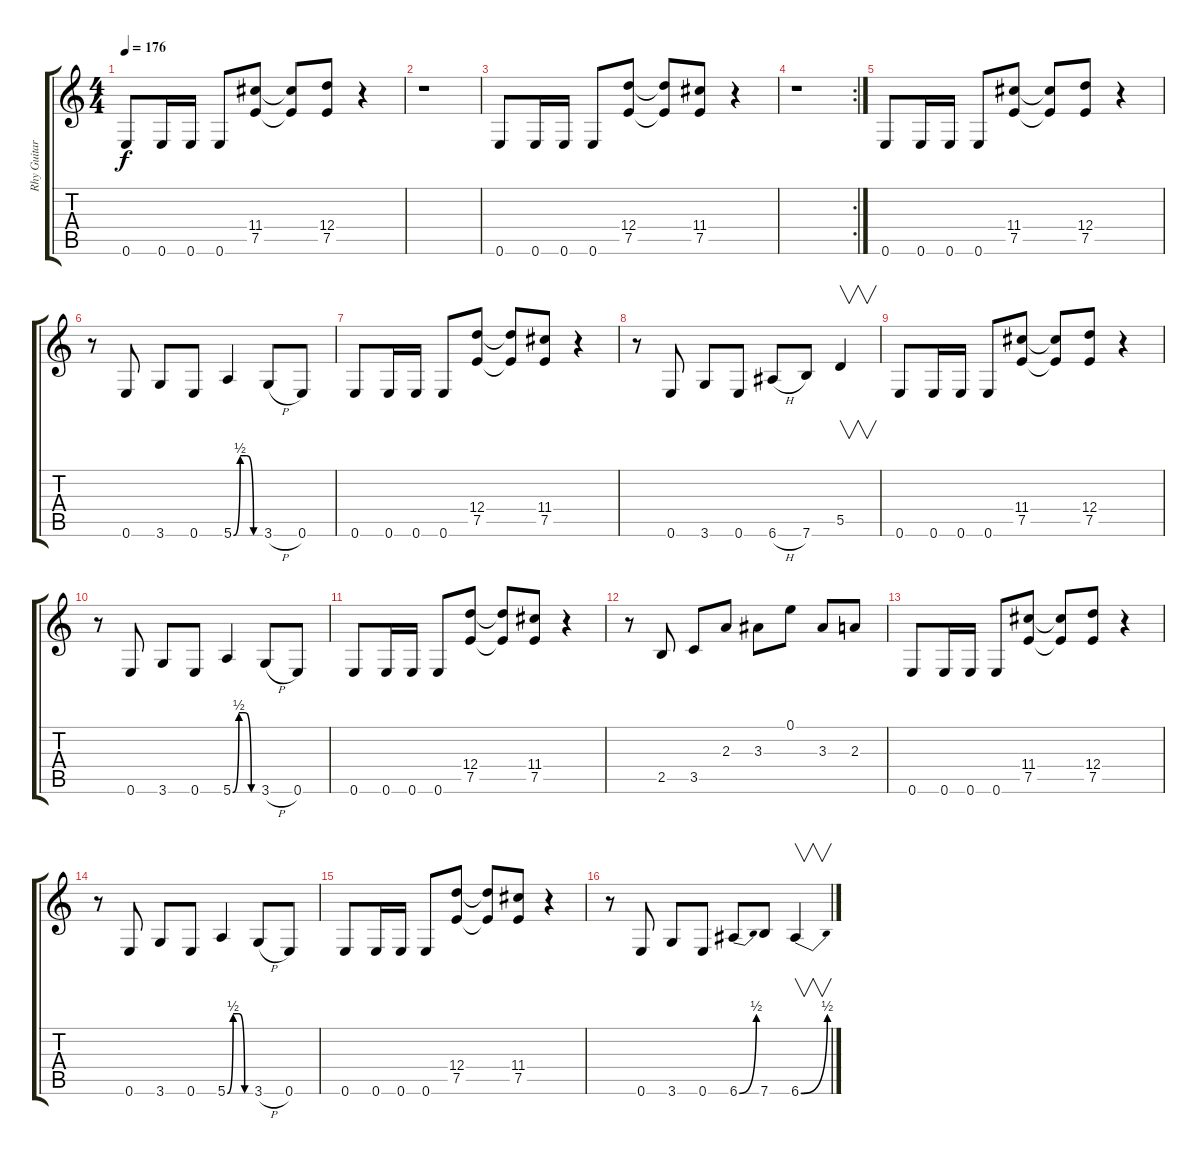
\track ("Rhy Guitar" "Rhy Guitar") {instrument overdrivenguitar}
\staff {score tabs}
\tuning (E4 B3 G3 D3 A2 E2) {hide}
\ts (4 4)
\tempo 176
\clef g2
\ks c
0.6.8{dy f instrument overdrivenguitar} 0.6.16 0.6.16 0.6.8 (11.4 7.5).8 (11.4{t} 7.5{t}).8 (12.4 7.5).8 r.4 |
r.1 |
0.6.8 0.6.16 0.6.16 0.6.8 (12.4 7.5).8 (12.4{t} 7.5{t}).8 (11.4 7.5).8 r.4 |
\rc 2
r.1 |
0.6.8 0.6.16 0.6.16 0.6.8 (11.4 7.5).8 (11.4{t} 7.5{t}).8 (12.4 7.5).8 r.4 |
r.8 0.6.8 3.6.8 0.6.8 5.6{be (custom 0 0 15 2 30 2 45 0 60 0)}.4 3.6{h}.8 0.6.8 |
0.6.8 0.6.16 0.6.16 0.6.8 (12.4 7.5).8 (12.4{t} 7.5{t}).8 (11.4 7.5).8 r.4 |
r.8 0.6.8 3.6.8 0.6.8 6.6{h}.8 7.6.8 5.5.4{v} |
0.6.8 0.6.16 0.6.16 0.6.8 (11.4 7.5).8 (11.4{t} 7.5{t}).8 (12.4 7.5).8 r.4 |
r.8 0.6.8 3.6.8 0.6.8 5.6{be (custom 0 0 15 2 30 2 45 0 60 0)}.4 3.6{h}.8 0.6.8 |
0.6.8 0.6.16 0.6.16 0.6.8 (12.4 7.5).8 (12.4{t} 7.5{t}).8 (11.4 7.5).8 r.4 |
r.8 2.5.8 3.5.8 2.3.8 3.3.8 0.1.8 3.3.8 2.3.8 |
0.6.8 0.6.16 0.6.16 0.6.8 (11.4 7.5).8 (11.4{t} 7.5{t}).8 (12.4 7.5).8 r.4 |
r.8 0.6.8 3.6.8 0.6.8 5.6{be (custom 0 0 15 2 30 2 45 0 60 0)}.4 3.6{h}.8 0.6.8 |
0.6.8 0.6.16 0.6.16 0.6.8 (12.4 7.5).8 (12.4{t} 7.5{t}).8 (11.4 7.5).8 r.4 |
r.8 0.6.8 3.6.8 0.6.8 6.6{be (bend 0 0 60 2)}.8 7.6.8 6.6{be (bend 0 0 60 2)}.4{v}
